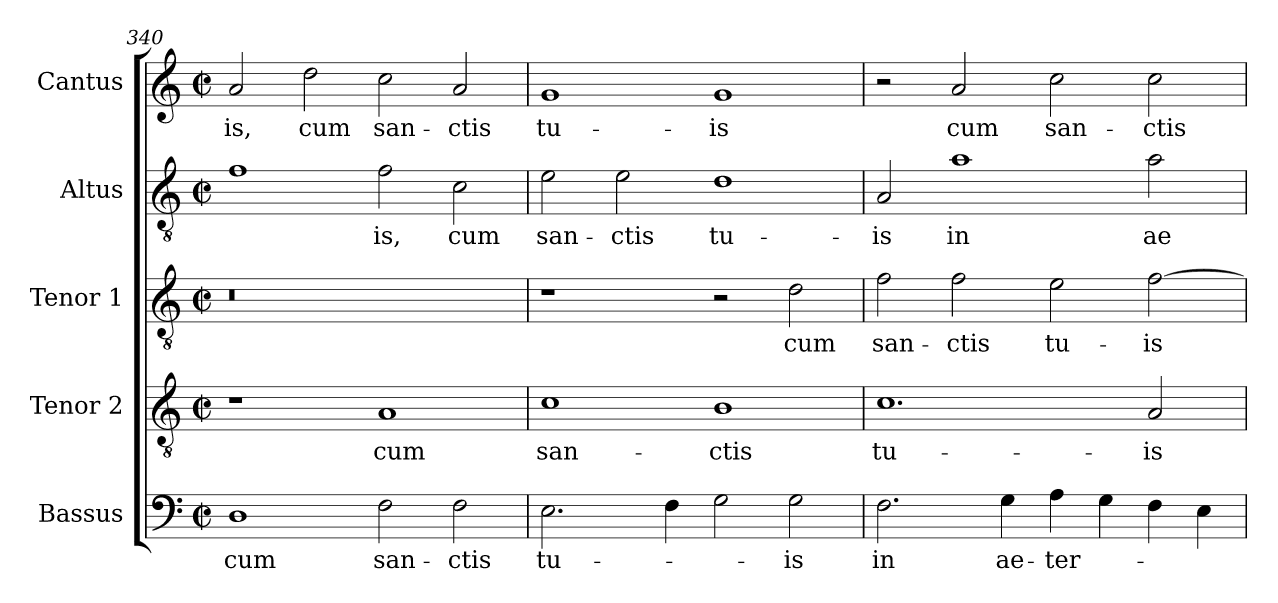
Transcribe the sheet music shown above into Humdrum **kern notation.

**kern	**text	**kern	**text	**kern	**text	**kern	**text	**kern	**text
*part5	*part5	*part4	*part4	*part3	*part3	*part2	*part2	*part1	*part1
*staff5	*staff5	*staff4	*staff4	*staff3	*staff3	*staff2	*staff2	*staff1	*staff1
*I"Bassus	*	*I"Tenor 2	*	*I"Tenor 1	*	*I"Altus	*	*I"Cantus	*
*clefF4	*	*clefGv2	*	*clefGv2	*	*clefGv2	*	*clefG2	*
*k[]	*	*k[]	*	*k[]	*	*k[]	*	*k[]	*
*C:	*	*C:	*	*C:	*	*C:	*	*C:	*
*M2/2	*	*M2/2	*	*M2/2	*	*M2/2	*	*M2/2	*
*met(c|)	*	*met(c|)	*	*met(c|)	*	*met(c|)	*	*met(c|)	*
=340	=340	=340	=340	=340	=340	=340	=340	=340	=340
!	!LO:LY:b:cj	!	!	!	!	!	!	!	!LO:LY:b:cj
1D	cum	1r	.	0r	.	1f	.	2a/	-is,
!	!	!	!	!	!	!	!	!	!LO:LY:b:cj
.	.	.	.	.	.	.	.	2dd\	cum
!	!LO:LY:b:cj	!	!LO:LY:b:cj	!	!	!	!LO:LY:b:cj	!	!LO:LY:b:cj
2F\	san-	1A	cum	.	.	2f\	-is,	2cc\	san-
!	!LO:LY:b:cj	!	!	!	!	!	!LO:LY:b:cj	!	!LO:LY:b:cj
2F\	-ctis	.	.	.	.	2c\	cum	2a/	-ctis
!!LO:LB:g=z
=341	=341	=341	=341	=341	=341	=341	=341	=341	=341
!	!LO:LY:b:cj	!	!LO:LY:b:cj	!	!	!	!LO:LY:b:cj	!	!LO:LY:b:cj
2.E\	tu-	1c	san-	1r	.	2e\	san-	1g	tu-
!	!	!	!	!	!	!	!LO:LY:b:cj	!	!
.	.	.	.	.	.	2e\	-ctis	.	.
4F\	.	.	.	.	.	.	.	.	.
!	!	!	!LO:LY:b:cj	!	!	!	!LO:LY:b:cj	!	!LO:LY:b:rj
2G\	.	1B	-ctis	2r	.	1d	tu-	1g	-is
!	!LO:LY:b:cj	!	!	!	!LO:LY:b:cj	!	!	!	!
2G\	-is	.	.	2d\	cum	.	.	.	.
=342	=342	=342	=342	=342	=342	=342	=342	=342	=342
!	!LO:LY:b:cj	!	!LO:LY:b:cj	!	!LO:LY:b:cj	!	!LO:LY:b:cj	!	!
2.F\	in	1.c	tu-	2f\	san-	2A/	-is	2r	.
!	!	!	!	!	!LO:LY:b:cj	!	!LO:LY:b:cj	!	!LO:LY:b:cj
.	.	.	.	2f\	-ctis	1a	in	2a/	cum
!	!LO:LY:b:cj	!	!	!	!	!	!	!	!
4G\	ae-	.	.	.	.	.	.	.	.
!	!LO:LY:b:cj	!	!	!	!LO:LY:b:cj	!	!	!	!LO:LY:b:cj
4A\	-ter-	.	.	2e\	tu-	.	.	2cc\	san-
4G\	.	.	.	.	.	.	.	.	.
!	!	!	!LO:LY:b:cj	!	!LO:LY:b:cj	!	!LO:LY:b:cj	!	!LO:LY:b:cj
4F\	.	2A/	-is	[>2f\	-is	2a\	ae-	2cc\	-ctis
4E\	.	.	.	.	.	.	.	.	.
=	=	=	=	=	=	=	=	=	=
*-	*-	*-	*-	*-	*-	*-	*-	*-	*-
